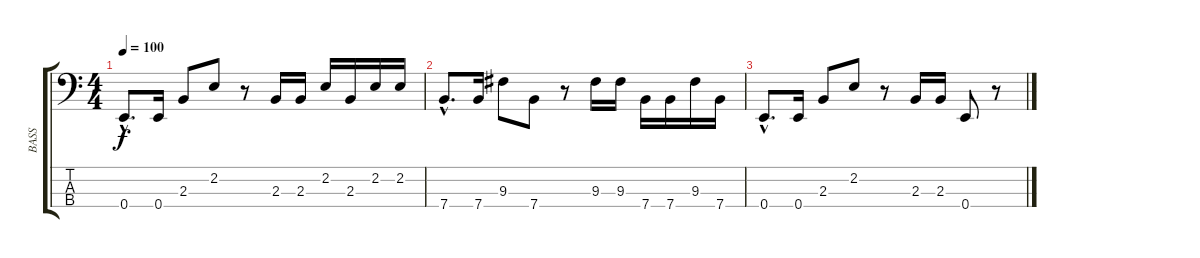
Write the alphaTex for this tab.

\track ("BASS" "BASS") {instrument electricbassfinger}
\staff {score tabs}
\tuning (G2 D2 A1 E1) {hide}
\ts (4 4)
\tempo 100
\clef f4
\ks c
0.4{hac}.8{d dy f} 0.4.16 2.3.8 2.2.8 r.8 2.3.16 2.3.16 2.2.16 2.3.16 2.2.16 2.2.16 |
7.4{hac}.8{d} 7.4.16 9.3.8 7.4.8 r.8 9.3.16 9.3.16 7.4.16 7.4.16 9.3.16 7.4.16 |
0.4{hac}.8{d} 0.4.16 2.3.8 2.2.8 r.8 2.3.16 2.3.16 0.4.8 r.8
